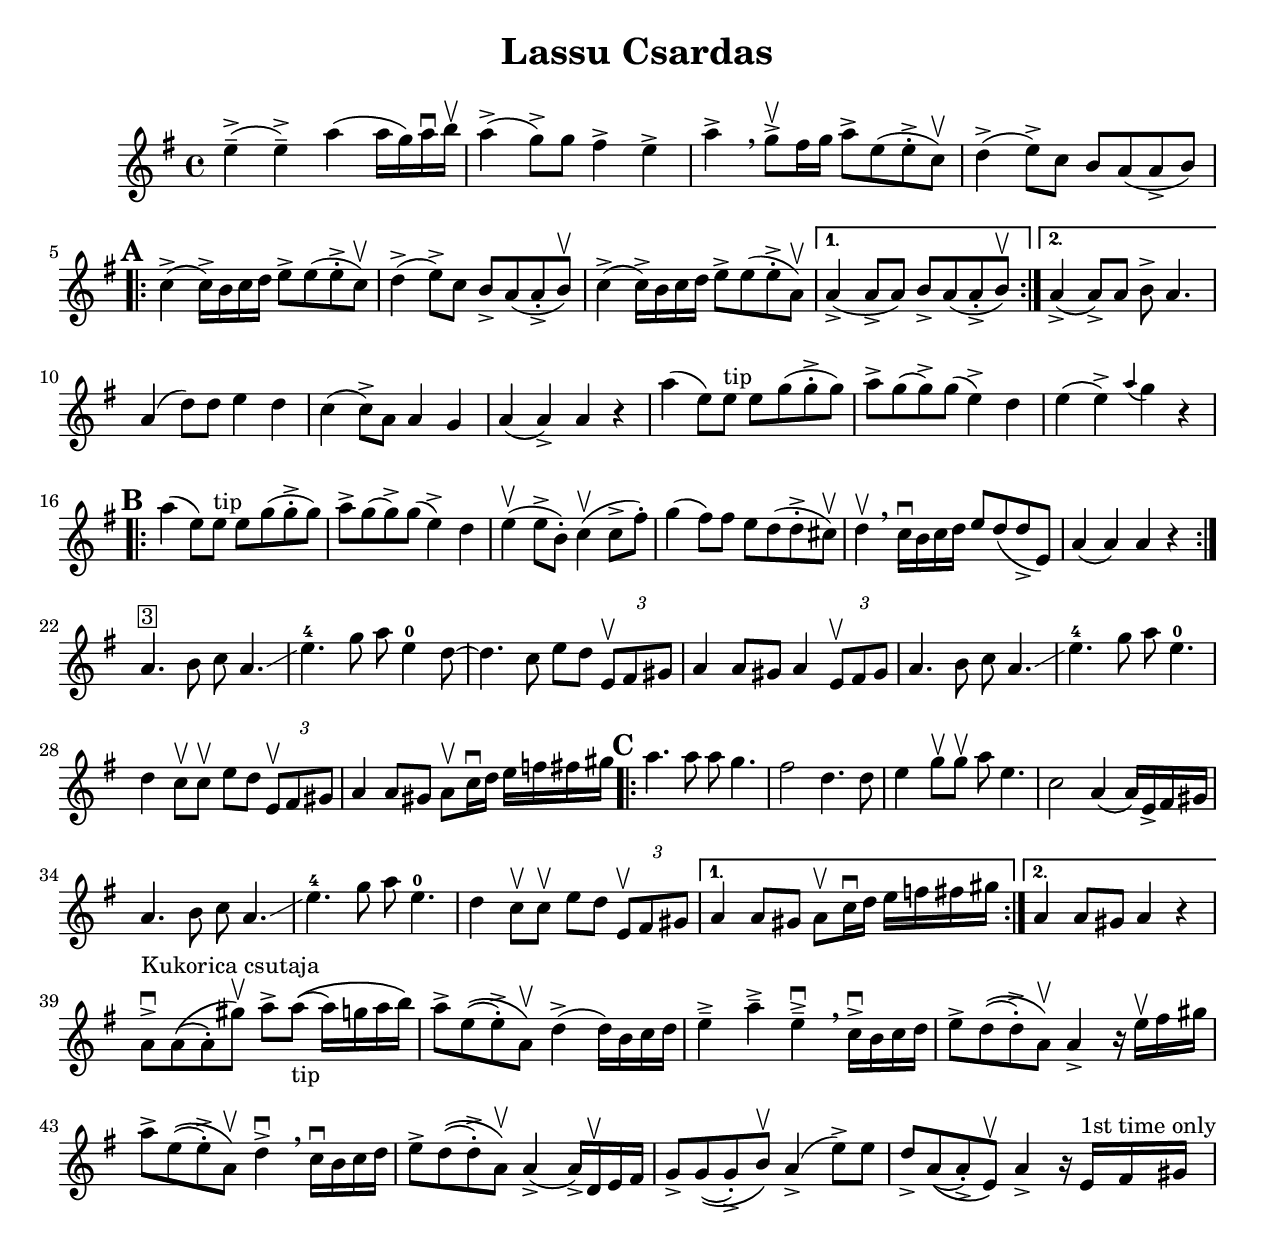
\version "2.18.0"
\include "english.ly"

\paper{
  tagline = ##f
  print-all-headers = ##t
  #(set-paper-size "letter")
}
date = #(strftime "%d-%m-%Y" (localtime (current-time)))

%\markup{ \italic{ " Updated " \date  }  }

%\markup{ Got something to say? }

%#################################### Melody ########################
melody = \relative c'' {
  \clef treble
  \key  g\major
  \time 4/4
  \set Score.markFormatter = #format-mark-box-alphabet

  e4-- ->(e-- ->)a(a16 g)a\downbow b\upbow|
  a4->(g8->)g fs4-> e->|
  a4-> \breathe g8->\upbow fs16 g a8-> e(e-. -> c\upbow)|
  d4->(e8->)c b8 a( a-> b)|

  \repeat volta 2{
  \mark \default
    c4-> (c16->)b c d e8-> e(e-. -> c\upbow)|
    d4->(e8->)c b-> a(a-. -> b\upbow)|
    c4->(c16->)b c d e8-> e(e-. -> a,\upbow)|
  }
  \alternative {
    { a4->(a8-> a)b-> a(a-. -> b\upbow)|}
    {a4->(a8->)a b8-> a4. |}
  }
  \break
  %*********************************************
  a4 (d8) d e4 d|
  c4(c8->)a a4 g|
  a4(a->)a r|
  a'4(e8)e^"tip"  e g( g-. -> g)|  %phrasing slur

  a8-> g(g->)g(e4->)d|
  e4(e->) \grace a (g) r  %can't read note original

  \repeat volta 2{
  \mark \default
    a4(e8)e^"tip"  e g( g-. -> g)|  %phrasing slur
    a8-> g(g->)g(e4->)d|
    e\upbow (e8-> b-.)c4\upbow(c8-> fs-.)|
    g4(fs8 )fs e d(d-. -> cs\upbow)|

    d4\upbow \breathe c16\downbow b c d e8 d(d-> e,)
    a4(a) a r
  }
  \break
  %********************************************
  % \alternative { { }{ } }
  a4.^\markup{\box 3} b8 c a4.\glissando|
  e'4.-4   g8 a e4-0 d8~|
  d4. c8 e d \tuplet 3/2{e,\upbow fs gs}|
  a4 a8 gs a4 \tuplet 3/2{e8\upbow fs gs}|

  a4. b8 c a4.\glissando|
  e'4.-4   g8 a e4.-0|
  d4 c8\upbow c\upbow e d \tuplet 3/2{e,8\upbow fs gs}|
  a4 a8 gs a\upbow c16\downbow d e f fs gs|

  \repeat volta 2{
  \mark \default
    a4. a8 a g4.|
    fs2 d4. d8~|  %tie to next note
    e4 g8\upbow g\upbow a e4.|
    c2 a4(a16)e-> fs gs|

    a4. b8 c a4.\glissando|
    e'4.-4   g8 a e4.-0|
    d4 c8\upbow c\upbow e d \tuplet 3/2{e,8\upbow fs gs}|

  }
  \alternative {
    {a4 a8 gs a\upbow c16\downbow d e f fs gs}
    {a,4 a8 gs a4 r|}
  }
  \break

  %*************************************************
  a8-> \downbow ^"Kukorica csutaja"a\((a-.)gs' \upbow \) a-> a _"tip"\( (a16) g a b\)|
  a8-> e \((e-. -> ) a,\upbow\) d4-> (d16)[b c d]|
  e4 -- -> a -- -> e -- -> \downbow \breathe
  c16 -> \downbow b c d|  %4
  e8-> d\((d-. ->) a\upbow \) a4 -> r16 e'\upbow fs gs| %4

  a8-> e \((e-. -> ) a,\upbow\) d4-> \downbow \breathe  c16\downbow[b c d]|
  e8-> d\((d-. ->) a\upbow \) a4 ->(a16->)d,\upbow e fs|
  g8-> g\( (g-. ->)b\upbow \)a4->(e'8->)e|
  d8-> a \( (a-. ->)e\upbow \)a4-> r16 e^"1st time only" fs gs % r   |

  %******************************************************


}
%################################# Lyrics #####################
%\addlyrics{  }
%################################# Chords #######################
harmonies = \chordmode {

}

\score {
  <<
    \new ChordNames {
      \set chordChanges = ##t
      \harmonies
    }
    \new Staff
    \melody
  >>
  \header{
    title= "Lassu Csardas"
    subtitle=""
    composer= ""
    instrument =""
    arranger= ""
  }
  \layout{indent = 1.0\cm}
  \midi{
    \tempo 4 = 120
  }
}
